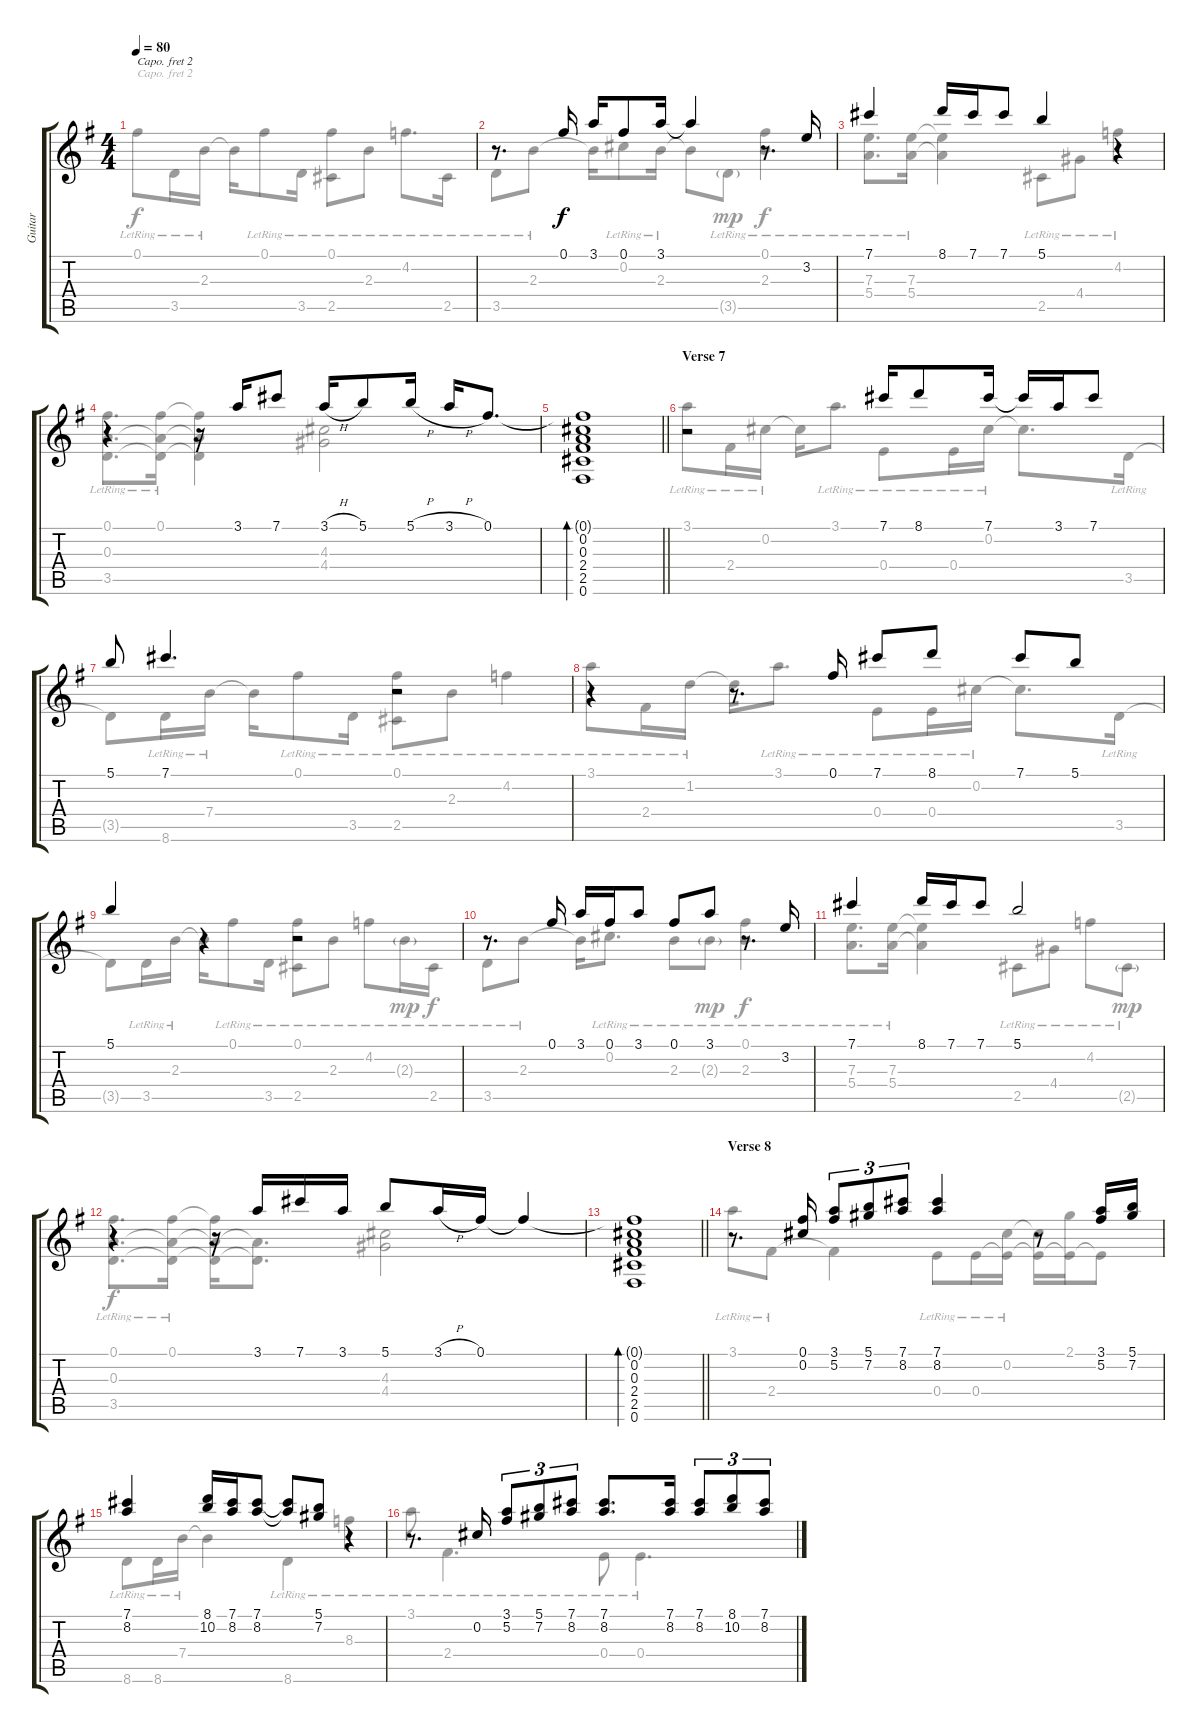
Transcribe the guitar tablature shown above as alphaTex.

\track ("Guitar" "Guitar") {instrument acousticguitarnylon}
\staff {score tabs}
\capo 2
\tuning (E4 B3 G3 D3 A2 E2) {hide}
\voice
\ts (4 4)
\tempo 80
\clef g2
\ks eminor
|
r.8{d} 0.1.16 3.1.16 0.1.8 3.1.16 3.1{t}.4 r.8{d} 3.2.16 |
7.1.4 8.1.16 7.1.16 7.1.8 5.1.4 r.4 |
r.4 r.16 3.1.16 7.1.8 3.1{h}.16 5.1.8 5.1{h}.16 3.1{h}.16 0.1.8{d} |
\barLineRight lightlight
(0.1{t} 0.2 0.3 2.4 2.5 0.6).1{bd 60} |
\section ("" "Verse 7")
r.2 7.1.16 8.1.8 7.1.16 7.1{t}.16 3.1.16 7.1.8 |
5.1.8 7.1.4{d} r.2 |
r.4 r.8{d} 0.1.16 7.1.8 8.1.8 7.1.8 5.1.8 |
5.1.4 r.4 r.2 |
r.8{d} 0.1.16 3.1.16 0.1.16 3.1.8 0.1.8 3.1.8 r.8{d} 3.2.16 |
7.1.4 8.1.16 7.1.16 7.1.8 5.1.2 |
r.4 r.16 3.1.16 7.1.16 3.1.16 5.1.8 3.1{h}.16 0.1.16 0.1{t}.4 |
\barLineRight lightlight
(0.1{t} 0.2 0.3 2.4 2.5 0.6).1{bd 60} |
\section ("" "Verse 8")
r.8{d} (0.1 0.2).16 (3.1 5.2).8{tu (3 2)} (5.1 7.2).8{tu (3 2)} (7.1 8.2).8{tu (3 2)} (7.1 8.2).4 r.8 (3.1 5.2).16 (5.1 7.2).16 |
(7.1 8.2).4 (8.1 10.2).16 (7.1 8.2).16 (7.1 8.2).8 (7.1{t} 8.2{t}).8 (5.1 7.2).8 r.4 |
r.8{d} 0.2.16 (3.1 5.2).8{tu (3 2)} (5.1 7.2).8{tu (3 2)} (7.1 8.2).8{tu (3 2)} (7.1 8.2).8{d} (7.1 8.2).16 (7.1 8.2).8{tu (3 2)} (8.1 10.2).8{tu (3 2)} (7.1 8.2).8{tu (3 2)}
\voice
\clef g2
\ottava regular
\simile none
\ks eminor
0.1{lr}.8{dy f} 3.5{lr}.16 2.3{lr}.16 2.3{t}.16 0.1{lr}.8 3.5{lr}.16 (0.1{lr} 2.5{lr}).8 2.3{lr}.8 4.2{lr}.8{d} 2.5{lr}.16 |
3.5{lr}.8 2.3{lr}.8 2.3{t}.16 0.2{lr}.8 2.3{lr}.16 2.3{t}.8 3.5{g lr}.8{dy mp} (0.1{lr} 2.3{lr}).4{dy f} |
(7.3{lr} 5.4{lr}).8{d} (7.3{lr} 5.4{lr}).16 (7.3{t} 5.4{t}).4 2.5{lr}.8 4.4{lr}.8 4.2{lr}.4 |
(0.1{lr} 0.3{lr} 3.5{lr}).8{d} (0.1{lr} 0.3{t} 3.5{t}).16 (0.1{t} 0.3{t} 3.5{t}).4 (4.3 4.4).2 |
\barLineRight lightlight
|
3.1{lr}.8 2.4{lr}.16 0.2{lr}.16 0.2{t}.16 3.1{lr}.8{d} 0.4{lr}.8 0.4{lr}.16 0.2{lr}.16 0.2{t}.8{d} 3.5{lr}.16 |
3.5{t}.8 8.6{lr}.16 7.4{lr}.16 7.4{t}.16 0.1{lr}.8 3.5{lr}.16 (0.1{lr} 2.5{lr}).8 2.3{lr}.8 4.2{lr}.4 |
3.1{lr}.8 2.4{lr}.16 1.2{lr}.16 1.2{t}.16 3.1{lr}.8{d} 0.4{lr}.8 0.4{lr}.16 0.2{lr}.16 0.2{t}.8{d} 3.5{lr}.16 |
3.5{t}.8 3.5{lr}.16 2.3{lr}.16 2.3{t}.16 0.1{lr}.8 3.5{lr}.16 (0.1{lr} 2.5{lr}).8 2.3{lr}.8 4.2{lr}.8 2.3{g lr}.16{dy mp} 2.5{lr}.16{dy f} |
3.5{lr}.8 2.3{lr}.8 2.3{t}.16 0.2{lr}.8{d} 2.3{lr}.8 2.3{g lr}.8{dy mp} (0.1{lr} 2.3{lr}).4{dy f} |
(7.3{lr} 5.4{lr}).8{d} (7.3{lr} 5.4{lr}).16 (7.3{t} 5.4{t}).4 2.5{lr}.8 4.4{lr}.8 4.2{lr}.8 2.5{g lr}.8{dy mp} |
(0.1{lr} 0.3{lr} 3.5{lr}).8{d dy f} (0.1{lr} 0.3{t} 3.5{t}).16 (0.1{t} 0.3{t} 3.5{t}).16 (0.3{t} 3.5{t}).8{d} (4.3 4.4).2 |
\barLineRight lightlight
|
3.1{lr}.8 2.4{lr}.8 2.4{t}.4 0.4{lr}.8 0.4{lr}.16 (0.2{lr} 0.4{t}).16 (0.2{t} 0.4{t}).16 (2.1 0.4{t}).16 0.4{t}.8 |
8.6{lr}.8 8.6{lr}.16 7.4{lr}.16 7.4{t}.4 8.6{lr}.4 8.3{lr}.4 |
3.1{lr}.8 2.4{lr}.4{d} 0.4{lr}.8 0.4{lr}.4{d}
